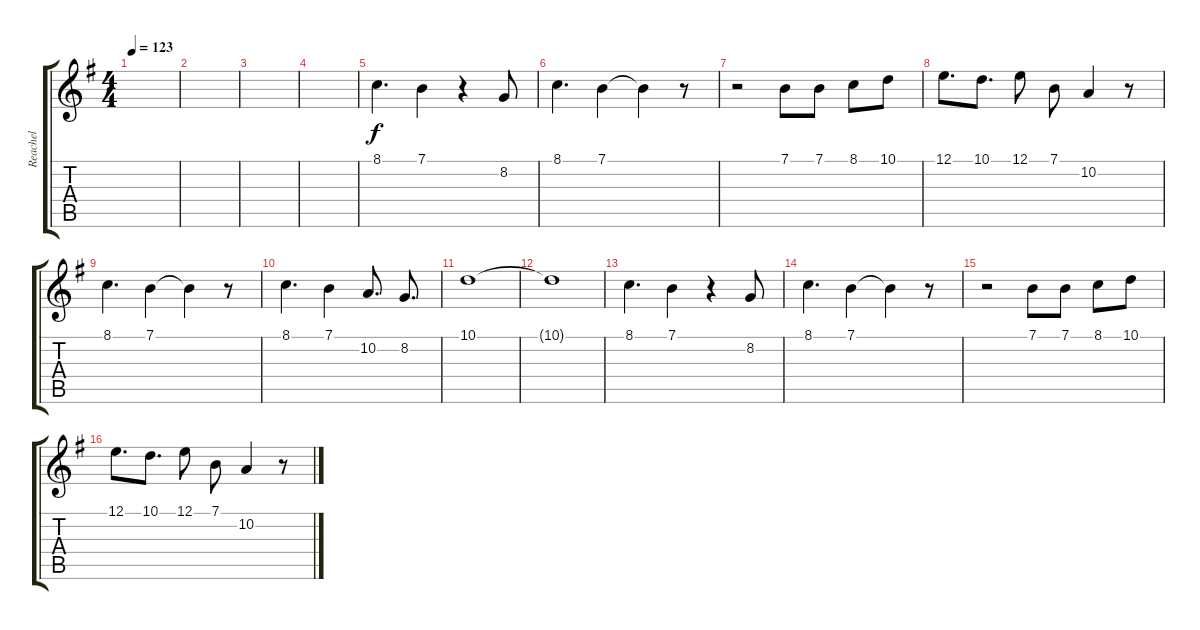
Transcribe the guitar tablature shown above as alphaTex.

\track ("Reachel" "Reachel") {instrument bassoon}
\staff {score tabs}
\tuning (E4 B3 G3 D3 A2 E2) {hide}
\ts (4 4)
\tempo 123
\clef g2
\ks g
|
|
|
|
8.1.4{d volume 10} 7.1.4 r.4 8.2.8 |
8.1.4{d} 7.1.4 7.1{t}.4 r.8 |
r.2 7.1.8 7.1.8 8.1.8 10.1.8 |
12.1.8{d} 10.1.8{d} 12.1.8 7.1.8 10.2.4 r.8 |
8.1.4{d} 7.1.4 7.1{t}.4 r.8 |
8.1.4{d} 7.1.4 10.2.8{d} 8.2.8{d} |
10.1.1 |
10.1{t}.1 |
8.1.4{d} 7.1.4 r.4 8.2.8 |
8.1.4{d} 7.1.4 7.1{t}.4 r.8 |
r.2 7.1.8 7.1.8 8.1.8 10.1.8 |
12.1.8{d} 10.1.8{d} 12.1.8 7.1.8 10.2.4 r.8
